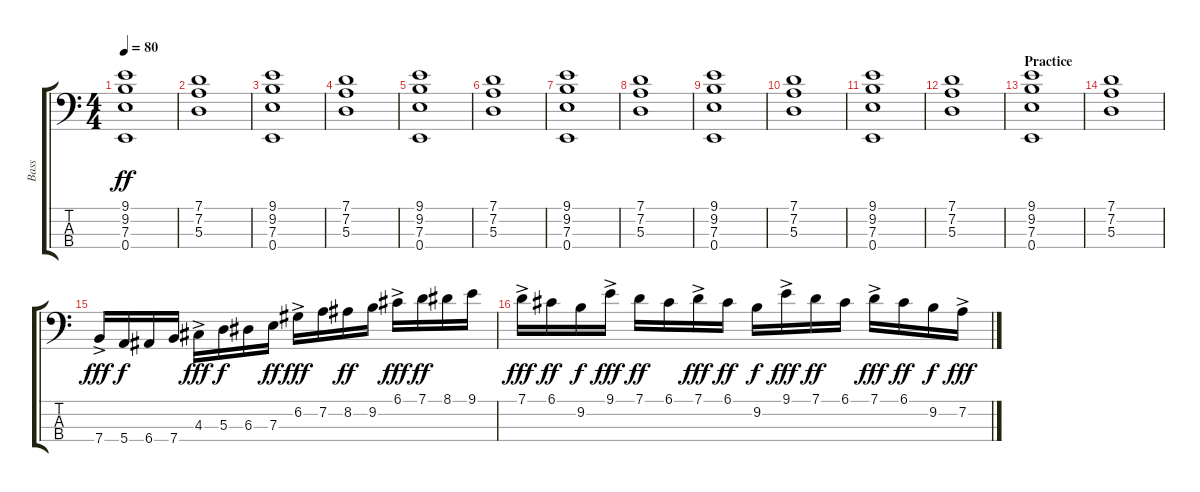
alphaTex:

\track ("Bass" "Bass") {instrument electricbasspick}
\staff {score tabs}
\tuning (G2 D2 A1 E1) {hide}
\ts (4 4)
\tempo 80
\clef f4
\ks c
(9.1 9.2 7.3 0.4).1{dy ff} |
(7.1 7.2 5.3).1 |
(9.1 9.2 7.3 0.4).1 |
(7.1 7.2 5.3).1 |
(9.1 9.2 7.3 0.4).1 |
(7.1 7.2 5.3).1 |
(9.1 9.2 7.3 0.4).1 |
(7.1 7.2 5.3).1 |
(9.1 9.2 7.3 0.4).1 |
(7.1 7.2 5.3).1 |
(9.1 9.2 7.3 0.4).1 |
(7.1 7.2 5.3).1 |
\section ("" "Practice")
(9.1 9.2 7.3 0.4).1 |
(7.1 7.2 5.3).1 |
7.4{ac}.16{dy fff} 5.4.16{dy f} 6.4.16 7.4.16 4.3{ac}.16{dy fff} 5.3.16{dy f} 6.3.16 7.3.16{dy ff} 6.2{ac}.16{dy fff} 7.2.16 8.2.16{dy ff} 9.2.16 6.1{ac}.16{dy fff} 7.1.16{dy ff} 8.1.16 9.1.16 |
7.1{ac}.16{dy fff} 6.1.16{dy ff} 9.2.16{dy f} 9.1{ac}.16{dy fff} 7.1.16{dy ff} 6.1.16 7.1{ac}.16{dy fff} 6.1.16{dy ff} 9.2.16{dy f} 9.1{ac}.16{dy fff} 7.1.16{dy ff} 6.1.16 7.1{ac}.16{dy fff} 6.1.16{dy ff} 9.2.16{dy f} 7.2{ac}.16{dy fff}
